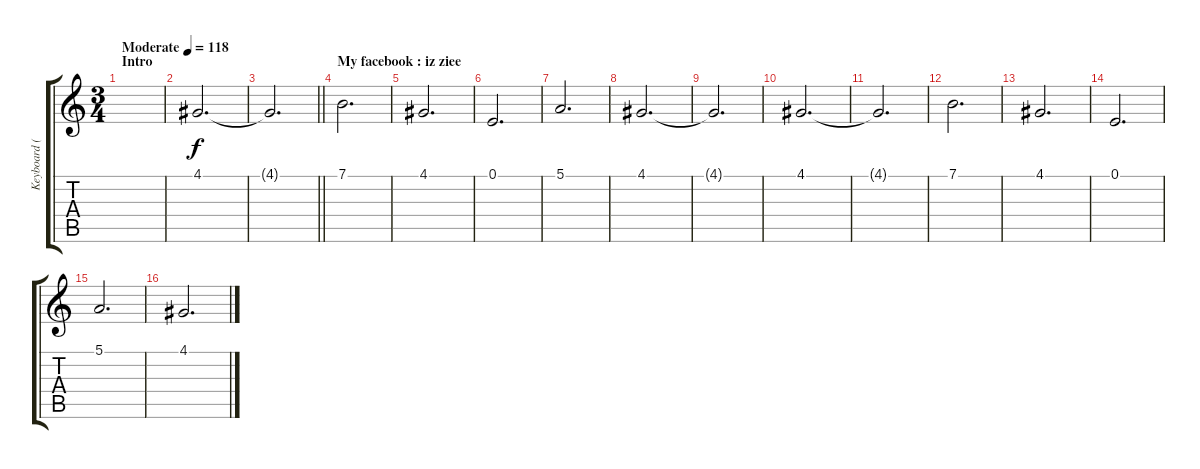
\track ("Keyboard (Ovie)" "Keyboard (") {instrument stringensemble1}
\staff {score tabs}
\tuning (E4 B3 G3 D3 A2 E2) {hide}
\ts (3 4)
\section ("" "Intro")
\tempo (118 "Moderate")
\clef g2
\ks c
|
4.1.2{d} |
\barLineRight lightlight
4.1{t}.2{d} |
\section ("" "My facebook : iz ziee")
7.1.2{d} |
4.1.2{d} |
0.1.2{d} |
5.1.2{d} |
4.1.2{d} |
4.1{t}.2{d} |
4.1.2{d} |
4.1{t}.2{d} |
7.1.2{d} |
4.1.2{d} |
0.1.2{d} |
5.1.2{d} |
4.1.2{d}
